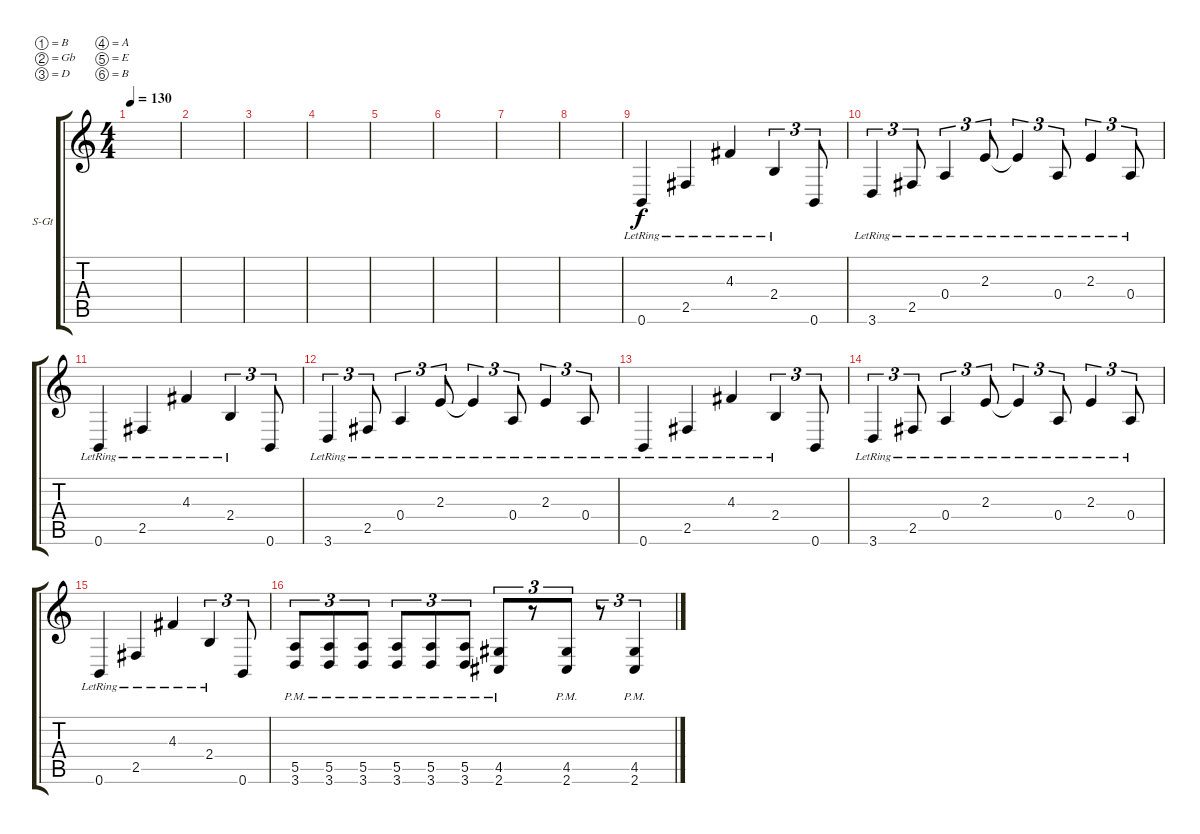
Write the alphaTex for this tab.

\defaultSystemsLayout 4
\bracketExtendMode groupsimilarinstruments
\firstSystemTrackNameOrientation horizontal
\otherSystemsTrackNameOrientation horizontal
\track ("Bridge B" "S-Gt") {instrument acousticguitarsteel}
\staff {score tabs}
\tuning (B3 Gb3 D3 A2 E2 B1)
\ts (4 4)
\tempo 130
\clef g2
\ks c
|
|
|
|
|
|
|
|
0.6{lr}.4 2.5{lr}.4 4.3{lr}.4 2.4{lr}.4{tu (3 2)} 0.6.8{tu (3 2)} |
3.6{lr}.4{tu (3 2)} 2.5{lr}.8{tu (3 2)} 0.4{lr}.4{tu (3 2)} 2.3{lr}.8{tu (3 2)} 2.3{lr t}.4{tu (3 2)} 0.4{lr}.8{tu (3 2)} 2.3{lr}.4{tu (3 2)} 0.4{lr}.8{tu (3 2)} |
0.6{lr}.4 2.5{lr}.4 4.3{lr}.4 2.4{lr}.4{tu (3 2)} 0.6.8{tu (3 2)} |
3.6{lr}.4{tu (3 2)} 2.5{lr}.8{tu (3 2)} 0.4{lr}.4{tu (3 2)} 2.3{lr}.8{tu (3 2)} 2.3{lr t}.4{tu (3 2)} 0.4{lr}.8{tu (3 2)} 2.3{lr}.4{tu (3 2)} 0.4{lr}.8{tu (3 2)} |
0.6{lr}.4 2.5{lr}.4 4.3{lr}.4 2.4{lr}.4{tu (3 2)} 0.6.8{tu (3 2)} |
3.6{lr}.4{tu (3 2)} 2.5{lr}.8{tu (3 2)} 0.4{lr}.4{tu (3 2)} 2.3{lr}.8{tu (3 2)} 2.3{lr t}.4{tu (3 2)} 0.4{lr}.8{tu (3 2)} 2.3{lr}.4{tu (3 2)} 0.4{lr}.8{tu (3 2)} |
0.6{lr}.4 2.5{lr}.4 4.3{lr}.4 2.4{lr}.4{tu (3 2)} 0.6.8{tu (3 2)} |
(3.6{pm} 5.5{pm}).8{tu (3 2)} (3.6{pm} 5.5{pm}).8{tu (3 2)} (3.6{pm} 5.5{pm}).8{tu (3 2)} (3.6{pm} 5.5{pm}).8{tu (3 2)} (3.6{pm} 5.5{pm}).8{tu (3 2)} (3.6{pm} 5.5{pm}).8{tu (3 2)} (2.6{pm} 4.5{pm}).8{tu (3 2)} r.8{tu (3 2)} (2.6{pm} 4.5{pm}).8{tu (3 2)} r.8{tu (3 2)} (2.6{pm} 4.5{pm}).4{tu (3 2)}
